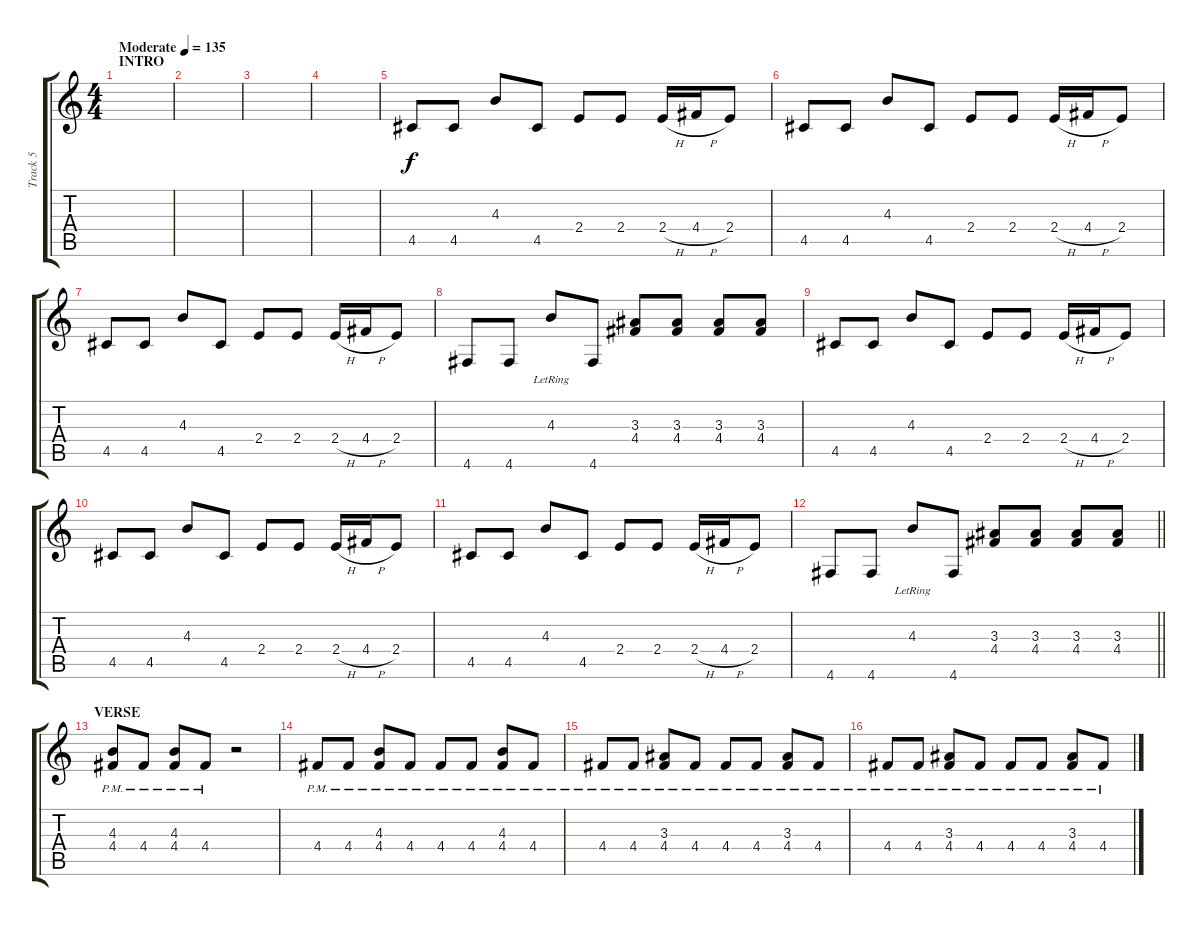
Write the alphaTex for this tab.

\track ("Track 5" "Track 5") {instrument overdrivenguitar}
\staff {score tabs}
\tuning (E4 B3 G3 D3 A2 D2) {hide}
\ts (4 4)
\section ("" "INTRO")
\tempo (135 "Moderate")
\clef g2
\ks c
|
|
|
|
4.5.8 4.5.8 4.3.8 4.5.8 2.4.8 2.4.8 2.4{h}.16 4.4{h}.16 2.4.8 |
4.5.8 4.5.8 4.3.8 4.5.8 2.4.8 2.4.8 2.4{h}.16 4.4{h}.16 2.4.8 |
4.5.8 4.5.8 4.3.8 4.5.8 2.4.8 2.4.8 2.4{h}.16 4.4{h}.16 2.4.8 |
4.6.8 4.6.8 4.3{lr}.8 4.6.8 (3.3 4.4).8 (3.3 4.4).8 (3.3 4.4).8 (3.3 4.4).8 |
4.5.8 4.5.8 4.3.8 4.5.8 2.4.8 2.4.8 2.4{h}.16 4.4{h}.16 2.4.8 |
4.5.8 4.5.8 4.3.8 4.5.8 2.4.8 2.4.8 2.4{h}.16 4.4{h}.16 2.4.8 |
4.5.8 4.5.8 4.3.8 4.5.8 2.4.8 2.4.8 2.4{h}.16 4.4{h}.16 2.4.8 |
\barLineRight lightlight
4.6.8 4.6.8 4.3{lr}.8 4.6.8 (3.3 4.4).8 (3.3 4.4).8 (3.3 4.4).8 (3.3 4.4).8 |
\section ("" "VERSE")
(4.3{pm} 4.4{pm}).8 4.4{pm}.8 (4.3{pm} 4.4{pm}).8 4.4{pm}.8 r.2 |
4.4{pm}.8 4.4{pm}.8 (4.3{pm} 4.4{pm}).8 4.4{pm}.8 4.4{pm}.8 4.4{pm}.8 (4.3{pm} 4.4{pm}).8 4.4{pm}.8 |
4.4{pm}.8 4.4{pm}.8 (3.3{pm} 4.4{pm}).8 4.4{pm}.8 4.4{pm}.8 4.4{pm}.8 (3.3{pm} 4.4{pm}).8 4.4{pm}.8 |
4.4{pm}.8 4.4{pm}.8 (3.3{pm} 4.4{pm}).8 4.4{pm}.8 4.4{pm}.8 4.4{pm}.8 (3.3{pm} 4.4{pm}).8 4.4{pm}.8
